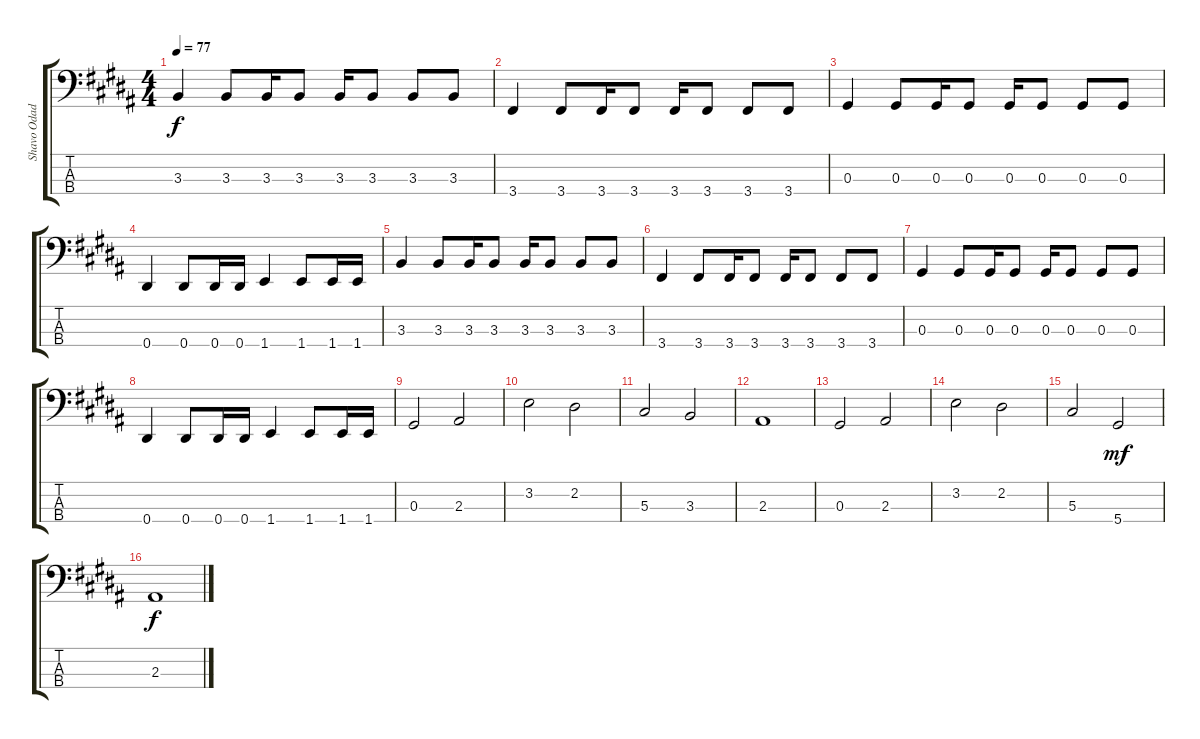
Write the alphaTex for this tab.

\track ("Shavo Odadjian" "Shavo Odad") {instrument electricbasspick}
\staff {score tabs}
\tuning (Gb2 Db2 Ab1 Eb1) {hide}
\ts (4 4)
\tempo 77
\clef f4
\ks g#minor
3.3.4{dy f} 3.3.8 3.3.16 3.3.8 3.3.16 3.3.8 3.3.8 3.3.8 |
3.4.4 3.4.8 3.4.16 3.4.8 3.4.16 3.4.8 3.4.8 3.4.8 |
0.3.4 0.3.8 0.3.16 0.3.8 0.3.16 0.3.8 0.3.8 0.3.8 |
0.4.4 0.4.8 0.4.16 0.4.16 1.4.4 1.4.8 1.4.16 1.4.16 |
3.3.4 3.3.8 3.3.16 3.3.8 3.3.16 3.3.8 3.3.8 3.3.8 |
3.4.4 3.4.8 3.4.16 3.4.8 3.4.16 3.4.8 3.4.8 3.4.8 |
0.3.4 0.3.8 0.3.16 0.3.8 0.3.16 0.3.8 0.3.8 0.3.8 |
0.4.4 0.4.8 0.4.16 0.4.16 1.4.4 1.4.8 1.4.16 1.4.16 |
0.3.2 2.3.2 |
3.2.2 2.2.2 |
5.3.2 3.3.2 |
2.3.1 |
0.3.2 2.3.2 |
3.2.2 2.2.2 |
5.3.2 5.4.2{dy mf} |
2.3.1{dy f}
